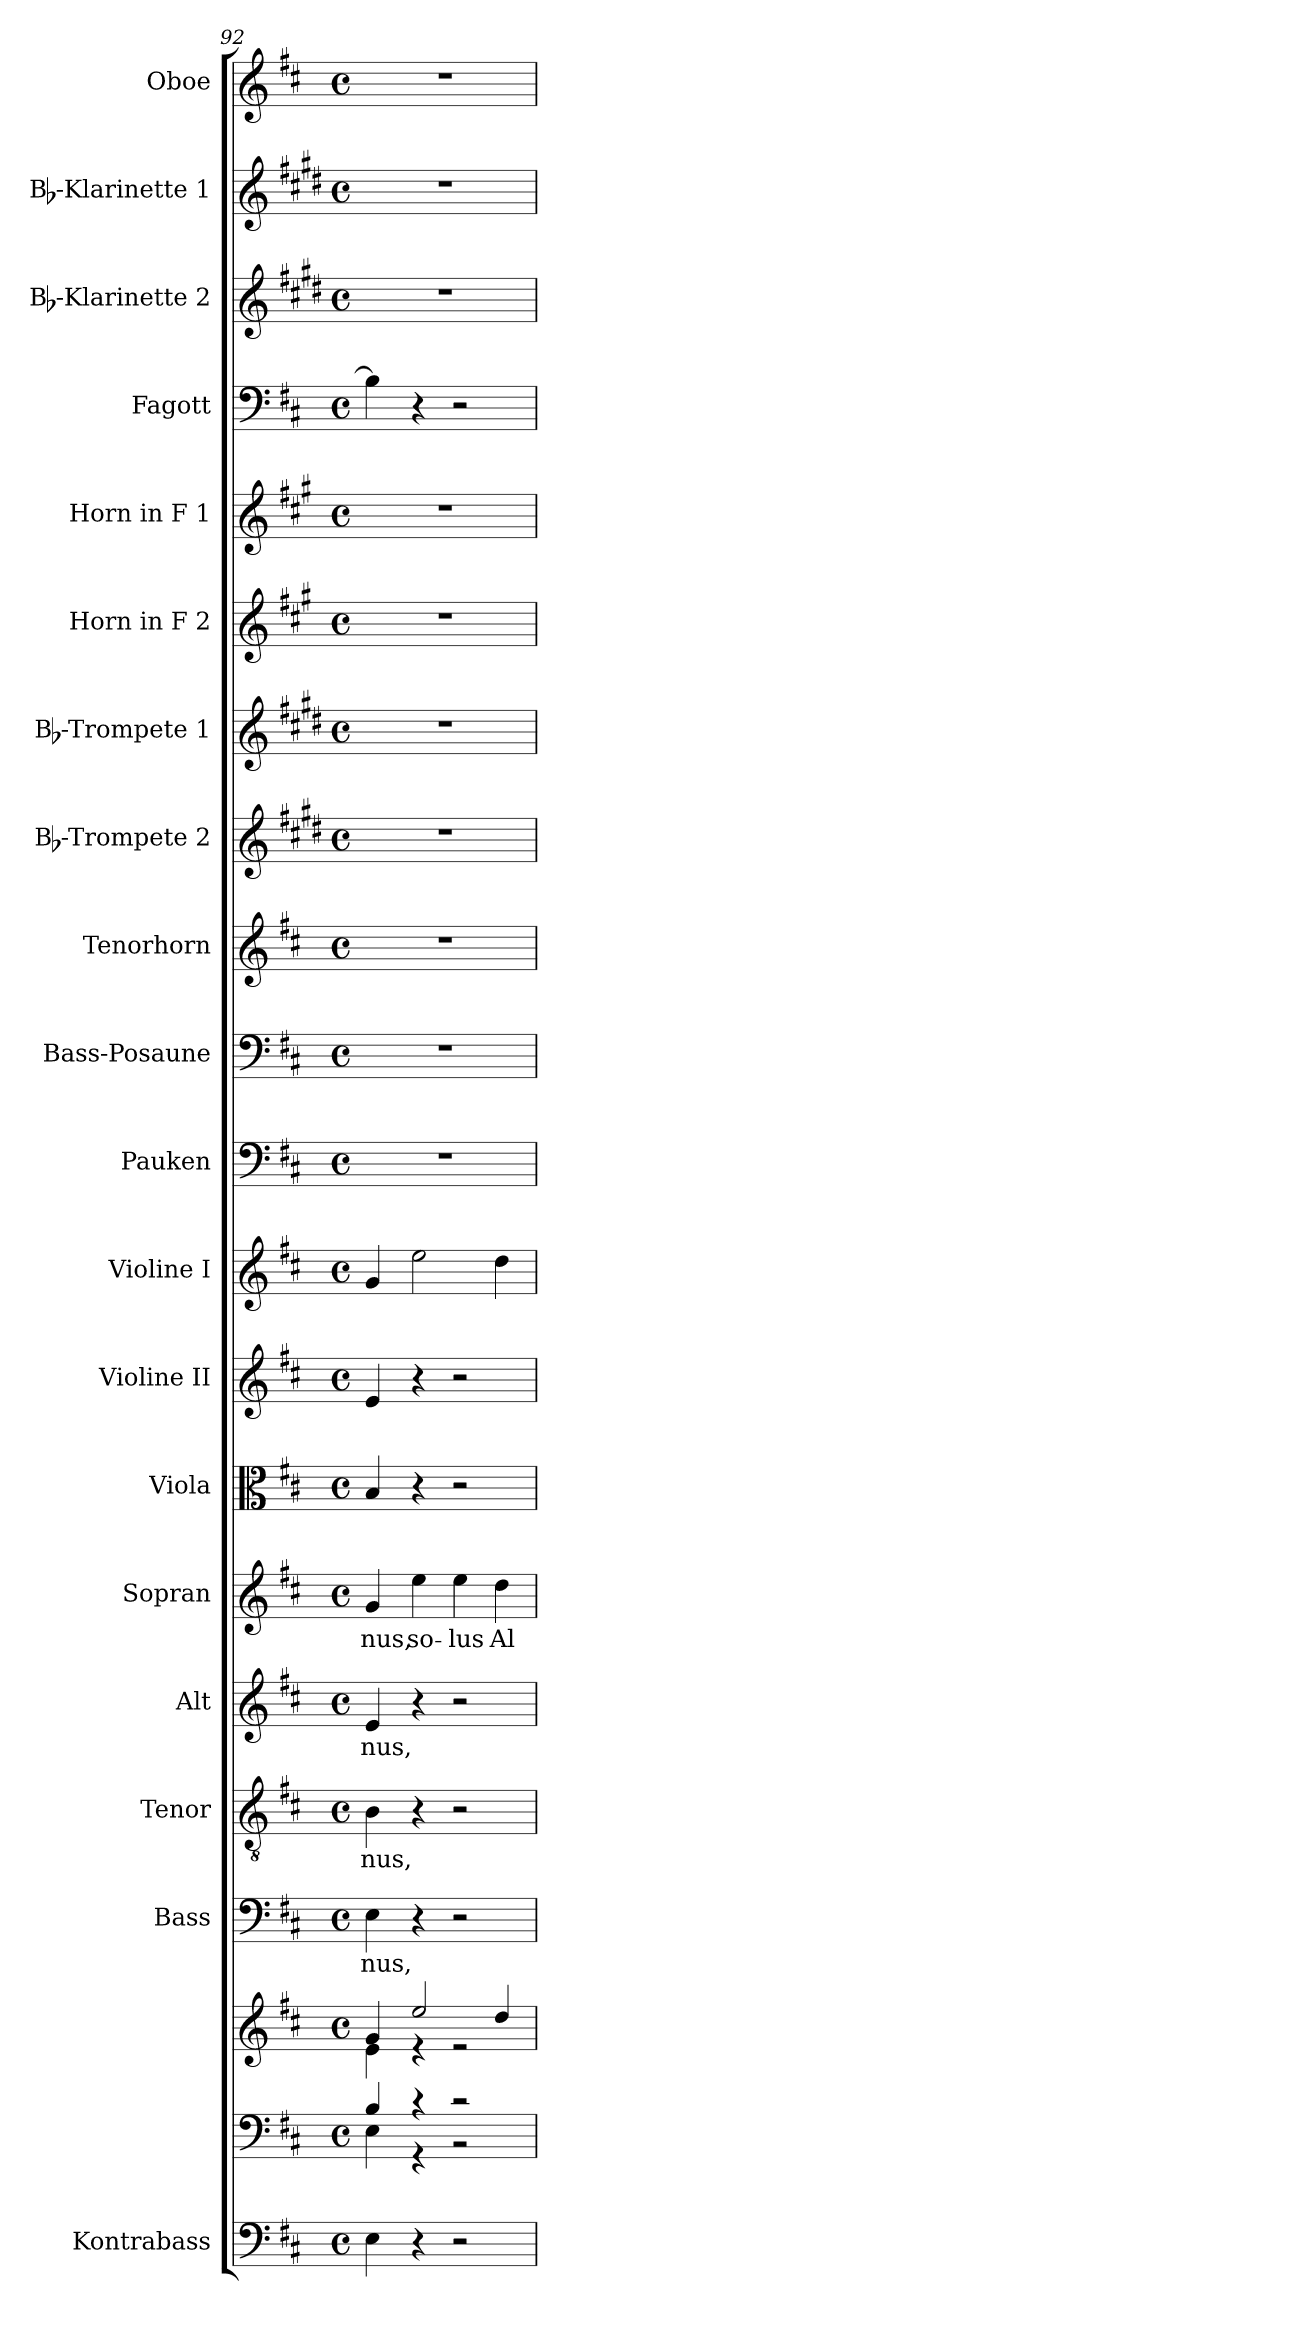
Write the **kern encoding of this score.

**kern	**kern	**kern	**kern	**text	**kern	**text	**kern	**text	**kern	**text	**kern	**kern	**kern	**kern	**kern	**kern	**kern	**kern	**kern	**kern	**kern	**kern	**kern	**kern
*part20	*part19	*part19	*part18	*part18	*part17	*part17	*part16	*part16	*part15	*part15	*part14	*part13	*part12	*part11	*part10	*part9	*part8	*part7	*part6	*part5	*part4	*part3	*part2	*part1
*staff21	*staff20	*staff19	*staff18	*staff18	*staff17	*staff17	*staff16	*staff16	*staff15	*staff15	*staff14	*staff13	*staff12	*staff11	*staff10	*staff9	*staff8	*staff7	*staff6	*staff5	*staff4	*staff3	*staff2	*staff1
*I"Kontrabass	*	*	*I"Bass	*	*I"Tenor	*	*I"Alt	*	*I"Sopran	*	*I"Viola	*I"Violine II	*I"Violine I	*I"Pauken	*I"Bass-Posaune	*I"Tenorhorn	*I"Bb-Trompete 2	*I"Bb-Trompete 1	*I"Horn in F 2	*I"Horn in F 1	*I"Fagott	*I"Bb-Klarinette 2	*I"Bb-Klarinette 1	*I"Oboe
*I'Kb.	*	*	*I'B.	*	*I'T.	*	*I'A.	*	*I'S.	*	*I'Vla.	*I'Vl. II	*I'Vl. I	*I'Pk.	*I'B. Pos.	*I'T. Hrn.	*I'Bb Trp. 2	*I'Bb Trp. 1	*	*	*I'Fg.	*I'Bb Kl. 2	*I'Bb Kl. 1	*I'Ob.
*clefF4	*clefF4	*clefG2	*clefF4	*	*clefGv2	*	*clefG2	*	*clefG2	*	*clefC3	*clefG2	*clefG2	*clefF4	*clefF4	*clefG2	*clefG2	*clefG2	*clefG2	*clefG2	*clefF4	*clefG2	*clefG2	*clefG2
*ITrd7c12	*	*	*	*	*	*	*	*	*	*	*	*	*	*	*	*ITrd8c14	*ITrd1c2	*ITrd1c2	*ITrd4c7	*ITrd4c7	*	*ITrd1c2	*ITrd1c2	*
*k[f#c#]	*k[f#c#]	*k[f#c#]	*k[f#c#]	*	*k[f#c#]	*	*k[f#c#]	*	*k[f#c#]	*	*k[f#c#]	*k[f#c#]	*k[f#c#]	*k[f#c#]	*k[f#c#]	*k[f#c#]	*k[f#c#]	*k[f#c#]	*k[f#c#]	*k[f#c#]	*k[f#c#]	*k[f#c#]	*k[f#c#]	*k[f#c#]
*D:	*D:	*D:	*D:	*	*D:	*	*D:	*	*D:	*	*D:	*D:	*D:	*D:	*D:	*D:	*D:	*D:	*D:	*D:	*D:	*D:	*D:	*D:
*M4/4	*M4/4	*M4/4	*M4/4	*	*M4/4	*	*M4/4	*	*M4/4	*	*M4/4	*M4/4	*M4/4	*M4/4	*M4/4	*M4/4	*M4/4	*M4/4	*M4/4	*M4/4	*M4/4	*M4/4	*M4/4	*M4/4
*met(c)	*met(c)	*met(c)	*met(c)	*	*met(c)	*	*met(c)	*	*met(c)	*	*met(c)	*met(c)	*met(c)	*met(c)	*met(c)	*met(c)	*met(c)	*met(c)	*met(c)	*met(c)	*met(c)	*met(c)	*met(c)	*met(c)
=92	=92	=92	=92	=92	=92	=92	=92	=92	=92	=92	=92	=92	=92	=92	=92	=92	=92	=92	=92	=92	=92	=92	=92	=92
*	*^	*^	*	*	*	*	*	*	*	*	*	*	*	*	*	*	*	*	*	*	*	*	*	*
!	!	!	!	!	!	!LO:LY:b	!	!LO:LY:b	!	!LO:LY:b	!	!LO:LY:b	!	!	!	!	!	!	!	!	!	!	!	!	!	!
4EE\	4B/	4E\	4g/	4e\	4E\	-nus,	4B\	-nus,	4e/	-nus,	4g/	-nus,	4B/	4e/	4g/	1r	1r	1r	1r	1r	1r	1r	4B\]	1r	1r	1r
!	!	!	!	!	!	!	!	!	!	!	!	!LO:LY:b	!	!	!	!	!	!	!	!	!	!	!	!	!	!
4r	4r	4r	2ee/	4re	4r	.	4r	.	4r	.	4ee\	so-	4r	4r	2ee\	.	.	.	.	.	.	.	4r	.	.	.
!	!	!	!	!	!	!	!	!	!	!	!	!LO:LY:b	!	!	!	!	!	!	!	!	!	!	!	!	!	!
2r	2r	2r	.	2re	2r	.	2r	.	2r	.	4ee\	-lus	2r	2r	.	.	.	.	.	.	.	.	2r	.	.	.
!	!	!	!	!	!	!	!	!	!	!	!	!LO:LY:b	!	!	!	!	!	!	!	!	!	!	!	!	!	!
.	.	.	4dd/	.	.	.	.	.	.	.	4dd\	Al-	.	.	4dd\	.	.	.	.	.	.	.	.	.	.	.
*	*v	*v	*	*	*	*	*	*	*	*	*	*	*	*	*	*	*	*	*	*	*	*	*	*	*	*
*	*	*v	*v	*	*	*	*	*	*	*	*	*	*	*	*	*	*	*	*	*	*	*	*	*	*
=	=	=	=	=	=	=	=	=	=	=	=	=	=	=	=	=	=	=	=	=	=	=	=	=
*-	*-	*-	*-	*-	*-	*-	*-	*-	*-	*-	*-	*-	*-	*-	*-	*-	*-	*-	*-	*-	*-	*-	*-	*-
